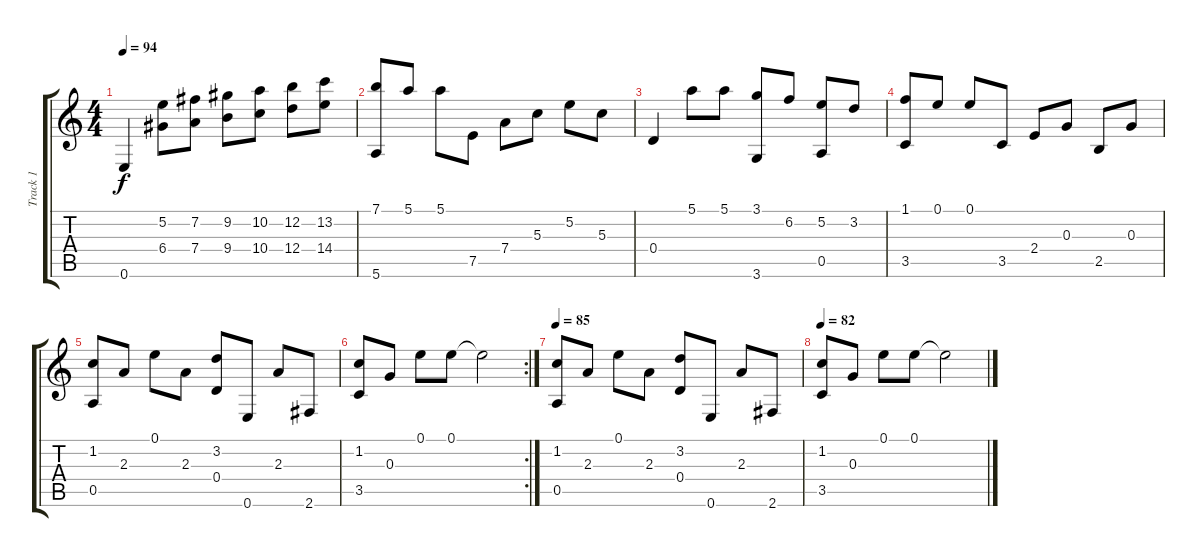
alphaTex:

\track ("Track 1" "Track 1") {instrument acousticguitarnylon}
\staff {score tabs}
\tuning (E4 B3 G3 D3 A2 E2) {hide}
\ts (4 4)
\tempo 94
\clef g2
\ks c
0.6.4{dy f} (5.2 6.4).8 (7.2 7.4).8 (9.2 9.4).8 (10.2 10.4).8 (12.2 12.4).8 (13.2 14.4).8 |
(7.1 5.6).8 5.1.8 5.1.8 7.5.8 7.4.8 5.3.8 5.2.8 5.3.8 |
0.4.4 5.1.8 5.1.8 (3.1 3.6).8 6.2.8 (5.2 0.5).8 3.2.8 |
(1.1 3.5).8 0.1.8 0.1.8 3.5.8 2.4.8 0.3.8 2.5.8 0.3.8 |
(1.2 0.5).8 2.3.8 0.1.8 2.3.8 (3.2 0.4).8 0.6.8 2.3.8 2.6.8 |
\rc 2
(1.2 3.5).8 0.3.8 0.1.8 0.1.8 0.1{t}.2 |
\tempo 85
(1.2 0.5).8 2.3.8 0.1.8 2.3.8 (3.2 0.4).8 0.6.8 2.3.8 2.6.8 |
\tempo 82
(1.2 3.5).8 0.3.8 0.1.8 0.1.8 0.1{t}.2
